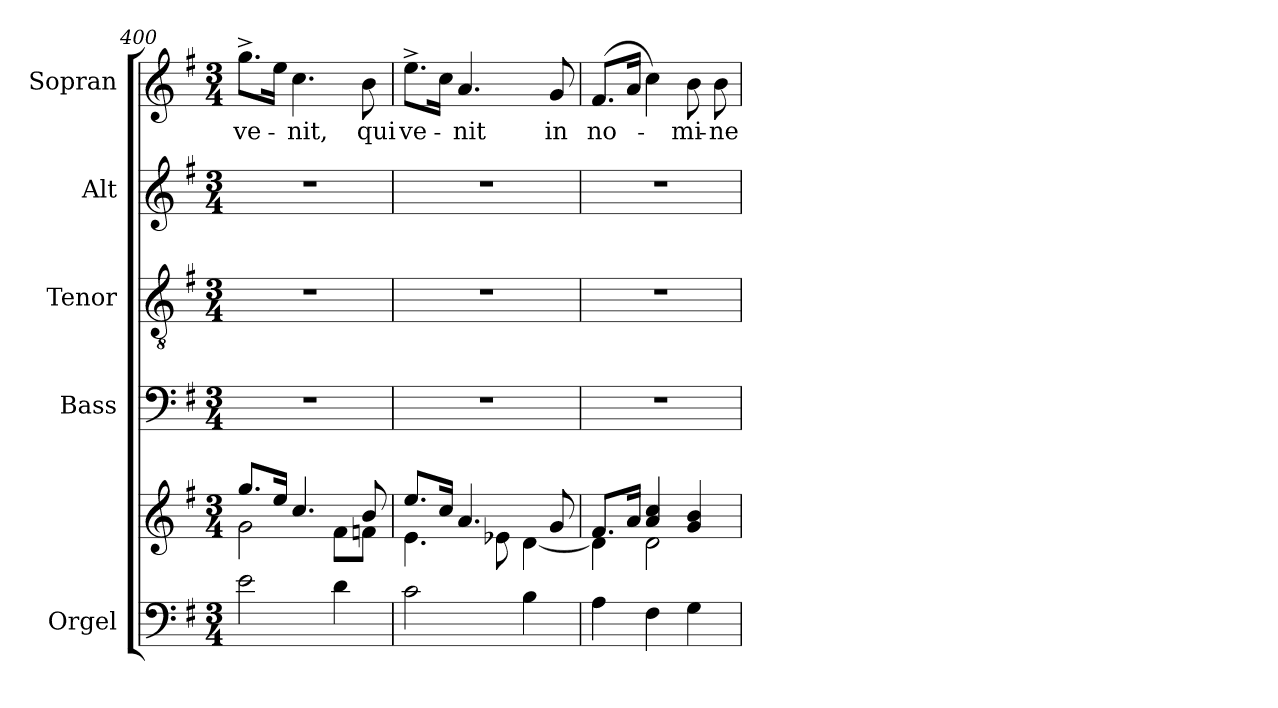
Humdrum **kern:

**kern	**kern	**kern	**kern	**kern	**kern	**text
*part5	*part5	*part4	*part3	*part2	*part1	*part1
*staff6	*staff5	*staff4	*staff3	*staff2	*staff1	*staff1
*I"Orgel	*	*I"Bass	*I"Tenor	*I"Alt	*I"Sopran	*
*I'Org.	*	*I'B.	*I'T.	*I'A.	*I'S.	*
*clefF4	*clefG2	*clefF4	*clefGv2	*clefG2	*clefG2	*
*k[f#]	*k[f#]	*k[f#]	*k[f#]	*k[f#]	*k[f#]	*
*G:	*G:	*G:	*G:	*G:	*G:	*
*M3/4	*M3/4	*M3/4	*M3/4	*M3/4	*M3/4	*
=400	=400	=400	=400	=400	=400	=400
*	*^	*	*	*	*	*
!	!	!	!	!	!	!	!LO:LY:b
2e\	8.gg/L	2g\	2.r	2.r	2.r	8.gg^>\L	ve-
.	16ee/Jk	.	.	.	.	16ee\Jk	.
!	!	!	!	!	!	!	!LO:LY:b
.	4.cc/	.	.	.	.	4.cc\	-nit,
4d\	.	8f#\L	.	.	.	.	.
!	!	!	!	!	!	!	!LO:LY:b
.	8b/	8fn\J	.	.	.	8b\	qui
=401	=401	=401	=401	=401	=401	=401	=401
!	!	!	!	!	!	!	!LO:LY:b
2c\	8.ee/L	4.e\	2.r	2.r	2.r	8.ee^>\L	ve-
.	16cc/Jk	.	.	.	.	16cc\Jk	.
!	!	!	!	!	!	!	!LO:LY:b
.	4.a/	.	.	.	.	4.a/	-nit
.	.	8e-X\	.	.	.	.	.
4B\	.	[<4d\	.	.	.	.	.
!	!	!	!	!	!	!	!LO:LY:b
.	8g/	.	.	.	.	8g/	in
=402	=402	=402	=402	=402	=402	=402	=402
!	!	!	!	!	!	!	!LO:LY:b
4A\	8.f#/L	4d\]	2.r	2.r	2.r	(>8.f#/L	no-
.	16a/Jk	.	.	.	.	16a/Jk	.
4F#\	4a/ 4cc/	2d\	.	.	.	4cc\)	.
!	!	!	!	!	!	!	!LO:LY:b
4G\	4g/ 4b/	.	.	.	.	8b\	-mi-
!	!	!	!	!	!	!	!LO:LY:b
.	.	.	.	.	.	8b\	-ne
*	*v	*v	*	*	*	*	*
=	=	=	=	=	=	=
*-	*-	*-	*-	*-	*-	*-
